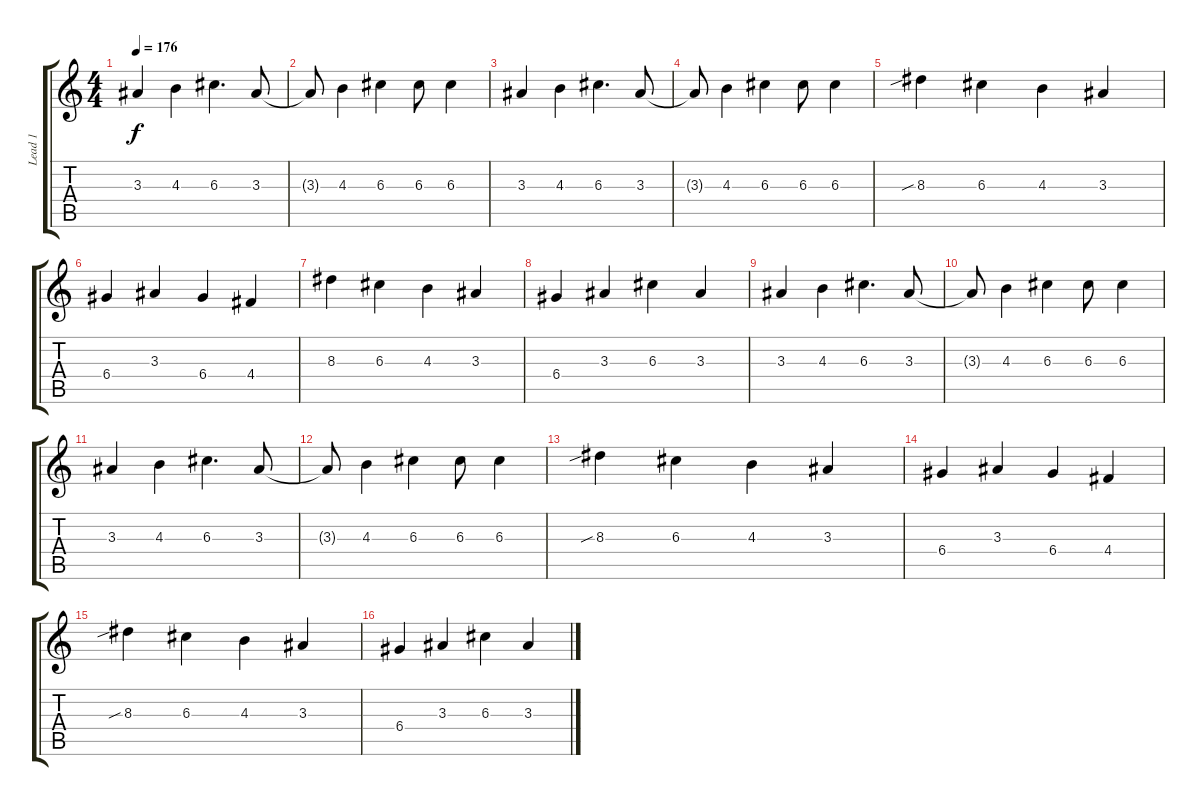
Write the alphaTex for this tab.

\track ("Lead 1" "Lead 1") {instrument distortionguitar}
\staff {score tabs}
\tuning (E4 B3 G3 D3 A2 E2) {hide}
\ts (4 4)
\tempo 176
\clef g2
\ks c
3.3.4{dy f instrument distortionguitar} 4.3.4 6.3.4{d} 3.3.8 |
3.3{t}.8 4.3.4 6.3.4 6.3.8 6.3.4 |
3.3.4 4.3.4 6.3.4{d} 3.3.8 |
3.3{t}.8 4.3.4 6.3.4 6.3.8 6.3.4 |
8.3{sib}.4 6.3.4 4.3.4 3.3.4 |
6.4.4 3.3.4 6.4.4 4.4.4 |
8.3.4 6.3.4 4.3.4 3.3.4 |
6.4.4 3.3.4 6.3.4 3.3.4 |
3.3.4 4.3.4 6.3.4{d} 3.3.8 |
3.3{t}.8 4.3.4 6.3.4 6.3.8 6.3.4 |
3.3.4 4.3.4 6.3.4{d} 3.3.8 |
3.3{t}.8 4.3.4 6.3.4 6.3.8 6.3.4 |
8.3{sib}.4 6.3.4 4.3.4 3.3.4 |
6.4.4 3.3.4 6.4.4 4.4.4 |
8.3{sib}.4 6.3.4 4.3.4 3.3.4 |
6.4.4 3.3.4 6.3.4 3.3.4
